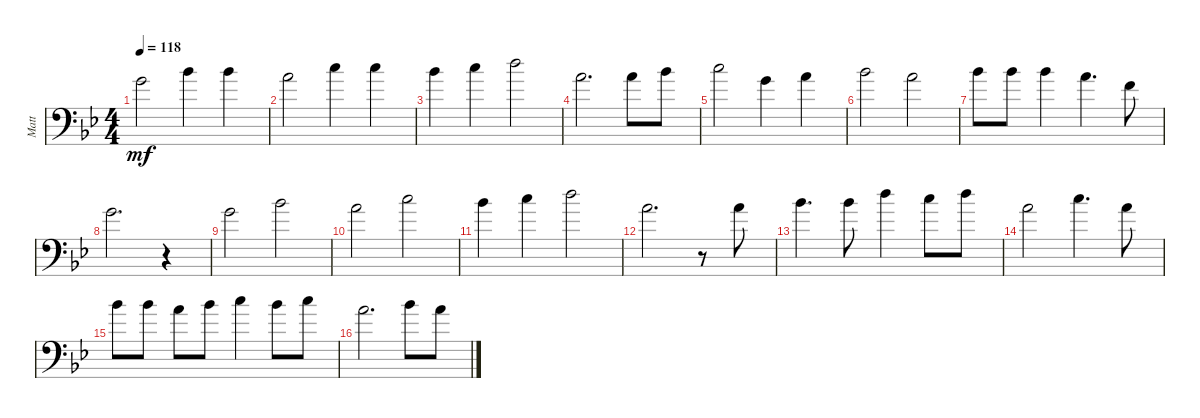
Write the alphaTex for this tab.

\track ("Matt" "Matt") {instrument electricbassfinger}
\staff {score}
\tuning (E4 B3 G3 D3 A2 E2 B1) {hide}
\ts (4 4)
\tempo 118
\clef f4
\ks gminor
0.3.2{dy mf} 3.3.4 3.3.4 |
2.3.2 1.2.4 1.2.4 |
3.3.4 1.2.4 3.2.2 |
2.3.2{d} 2.3.8 3.3.8 |
1.2.2 0.3.4 2.3.4 |
3.3.2 2.3.2 |
3.3.8 3.3.8 3.3.4 2.3.4{d} 3.4.8 |
0.3.2{d} r.4 |
0.3.2 3.3.2 |
2.3.2 1.2.2 |
3.3.4 1.2.4 3.2.2 |
2.3.2{d} r.8 2.3.8 |
3.3.4{d} 3.3.8 3.2.4 1.2.8 3.2.8 |
2.3.2 1.2.4{d} 2.3.8 |
3.3.8 3.3.8 2.3.8 3.3.8 1.2.4 3.3.8 1.2.8 |
2.3.2{d} 3.3.8 2.3.8
